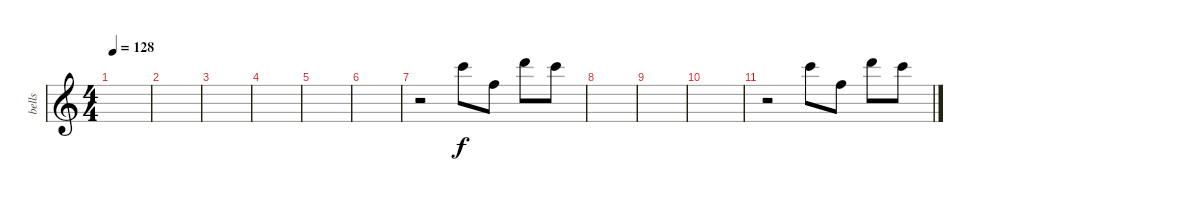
\track ("bells" "bells") {instrument musicbox}
\staff {score}
\tuning (E4 B3 G3 D3 A2 E2) {hide}
\ts (4 4)
\tempo 128
\clef g2
\ks c
|
|
|
|
|
|
r.2{volume 10} 20.1.8 13.1.8 22.1.8 20.1.8 |
|
|
|
r.2 20.1.8 13.1.8 22.1.8 20.1.8
